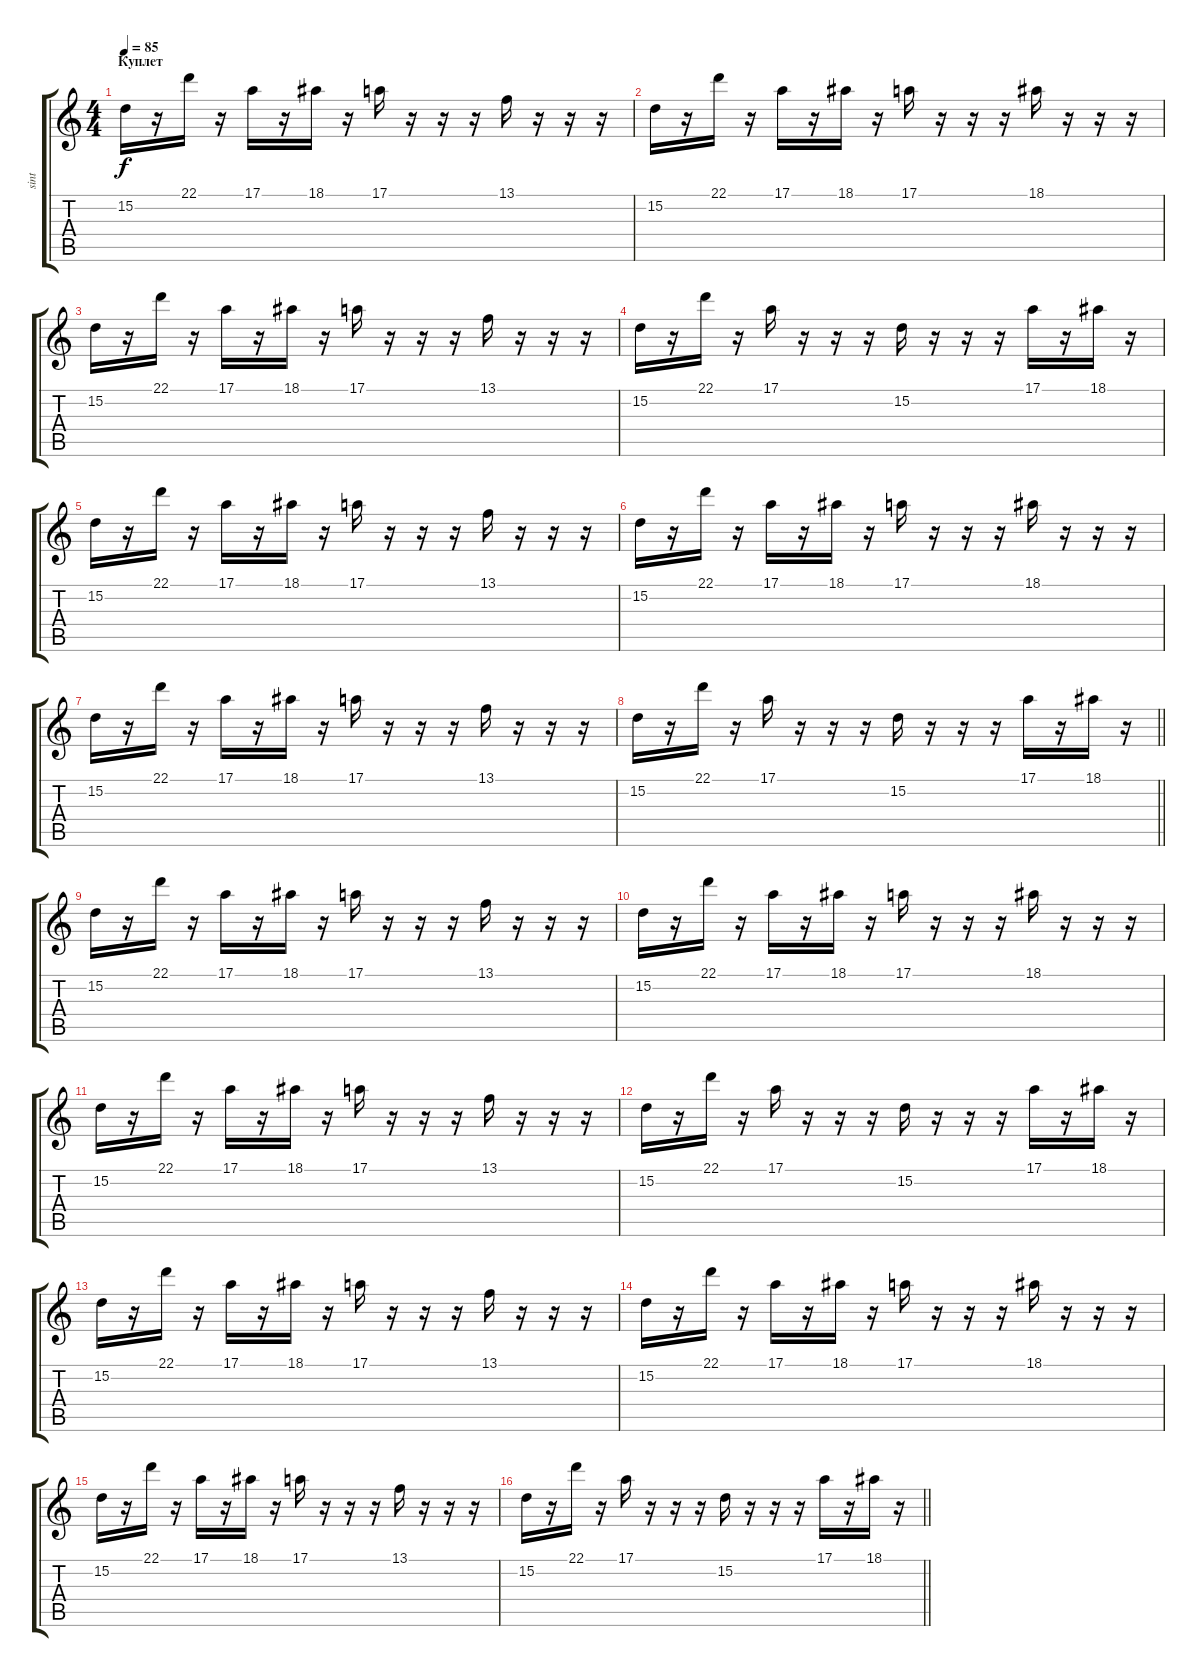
\track ("sint" "sint") {instrument lead2sawtooth}
\staff {score tabs}
\tuning (E4 B3 G3 D3 A2 E2) {hide}
\ts (4 4)
\section ("" "Куплет")
\tempo 85
\clef g2
\ks c
15.2.16{dy f} r.16 22.1.16 r.16 17.1.16 r.16 18.1.16 r.16 17.1.16 r.16 r.16 r.16 13.1.16 r.16 r.16 r.16 |
15.2.16 r.16 22.1.16 r.16 17.1.16 r.16 18.1.16 r.16 17.1.16 r.16 r.16 r.16 18.1.16 r.16 r.16 r.16 |
15.2.16 r.16 22.1.16 r.16 17.1.16 r.16 18.1.16 r.16 17.1.16 r.16 r.16 r.16 13.1.16 r.16 r.16 r.16 |
15.2.16 r.16 22.1.16 r.16 17.1.16 r.16 r.16 r.16 15.2.16 r.16 r.16 r.16 17.1.16 r.16 18.1.16 r.16 |
15.2.16 r.16 22.1.16 r.16 17.1.16 r.16 18.1.16 r.16 17.1.16 r.16 r.16 r.16 13.1.16 r.16 r.16 r.16 |
15.2.16 r.16 22.1.16 r.16 17.1.16 r.16 18.1.16 r.16 17.1.16 r.16 r.16 r.16 18.1.16 r.16 r.16 r.16 |
15.2.16 r.16 22.1.16 r.16 17.1.16 r.16 18.1.16 r.16 17.1.16 r.16 r.16 r.16 13.1.16 r.16 r.16 r.16 |
\barLineRight lightlight
15.2.16 r.16 22.1.16 r.16 17.1.16 r.16 r.16 r.16 15.2.16 r.16 r.16 r.16 17.1.16 r.16 18.1.16 r.16 |
15.2.16 r.16 22.1.16 r.16 17.1.16 r.16 18.1.16 r.16 17.1.16 r.16 r.16 r.16 13.1.16 r.16 r.16 r.16 |
15.2.16 r.16 22.1.16 r.16 17.1.16 r.16 18.1.16 r.16 17.1.16 r.16 r.16 r.16 18.1.16 r.16 r.16 r.16 |
15.2.16 r.16 22.1.16 r.16 17.1.16 r.16 18.1.16 r.16 17.1.16 r.16 r.16 r.16 13.1.16 r.16 r.16 r.16 |
15.2.16 r.16 22.1.16 r.16 17.1.16 r.16 r.16 r.16 15.2.16 r.16 r.16 r.16 17.1.16 r.16 18.1.16 r.16 |
15.2.16 r.16 22.1.16 r.16 17.1.16 r.16 18.1.16 r.16 17.1.16 r.16 r.16 r.16 13.1.16 r.16 r.16 r.16 |
15.2.16 r.16 22.1.16 r.16 17.1.16 r.16 18.1.16 r.16 17.1.16 r.16 r.16 r.16 18.1.16 r.16 r.16 r.16 |
15.2.16 r.16 22.1.16 r.16 17.1.16 r.16 18.1.16 r.16 17.1.16 r.16 r.16 r.16 13.1.16 r.16 r.16 r.16 |
\barLineRight lightlight
15.2.16 r.16 22.1.16 r.16 17.1.16 r.16 r.16 r.16 15.2.16 r.16 r.16 r.16 17.1.16 r.16 18.1.16 r.16
